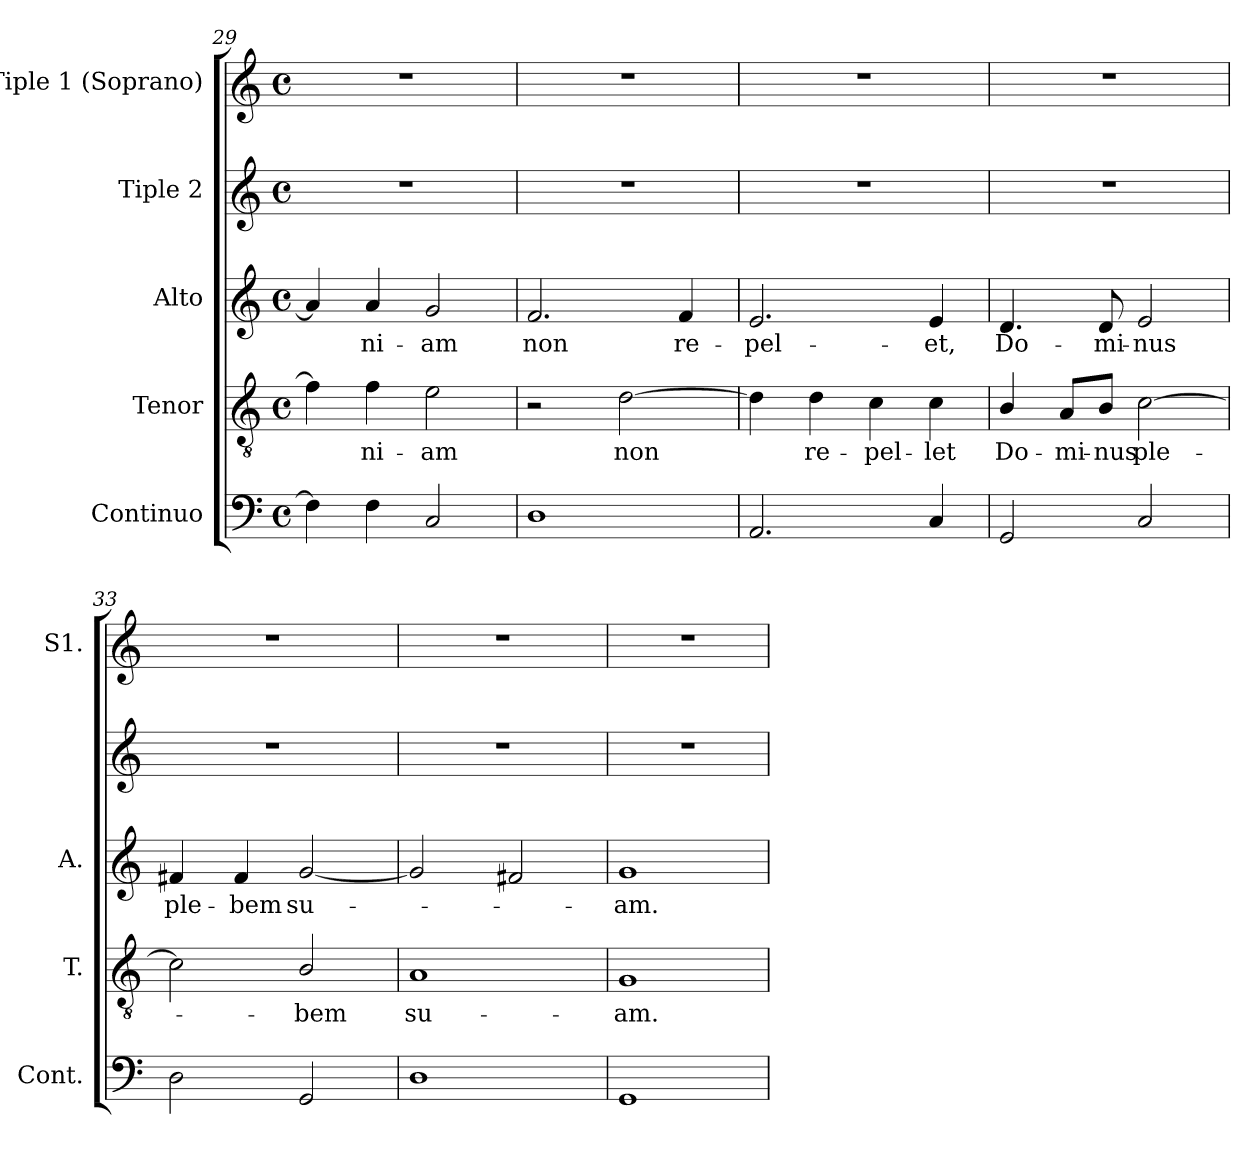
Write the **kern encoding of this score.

**kern	**kern	**text	**kern	**text	**kern	**kern
*part5	*part4	*part4	*part3	*part3	*part2	*part1
*staff5	*staff4	*staff4	*staff3	*staff3	*staff2	*staff1
*I"Continuo	*I"Tenor	*	*I"Alto	*	*I"Tiple 2	*I"Tiple 1 (Soprano)
*I'Cont.	*I'T.	*	*I'A.	*	*	*I'S1.
*clefF4	*clefGv2	*	*clefG2	*	*clefG2	*clefG2
*	*ITrd7c12	*	*	*	*	*
*k[]	*k[]	*	*k[]	*	*k[]	*k[]
*C:	*C:	*	*C:	*	*C:	*C:
*M4/4	*M4/4	*	*M4/4	*	*M4/4	*M4/4
*met(c)	*met(c)	*	*met(c)	*	*met(c)	*met(c)
=29	=29	=29	=29	=29	=29	=29
4Fi\]	4Fi\]	.	4ai/]	.	1r	1r
!	!	!LO:LY:b:color=#000000	!	!	!	!
!	!	!	!	!LO:LY:b:color=#000000	!	!
4Fi\	4Fi\	-ni-	4ai/	-ni-	.	.
!	!	!LO:LY:b:color=#000000	!	!	!	!
!	!	!	!	!LO:LY:b:color=#000000	!	!
2Ci/	2Ei\	-am	2gi/	-am	.	.
=30	=30	=30	=30	=30	=30	=30
!	!	!	!	!LO:LY:b:color=#000000	!	!
1Di	2r	.	2.fi/	non	1r	1r
!	!	!LO:LY:b:color=#000000	!	!	!	!
.	[2Di\	non	.	.	.	.
!	!	!	!	!LO:LY:b:color=#000000	!	!
.	.	.	4fi/	re-	.	.
=31	=31	=31	=31	=31	=31	=31
!	!	!	!	!LO:LY:b:color=#000000	!	!
2.AAi/	4Di\]	.	2.ei/	-pel-	1r	1r
!	!	!LO:LY:b:color=#000000	!	!	!	!
.	4Di\	re-	.	.	.	.
!	!	!LO:LY:b:color=#000000	!	!	!	!
.	4Ci\	-pel-	.	.	.	.
!	!	!LO:LY:b:color=#000000	!	!	!	!
!	!	!	!	!LO:LY:b:color=#000000	!	!
4Ci/	4Ci\	-let	4ei/	-et,	.	.
=32	=32	=32	=32	=32	=32	=32
!	!	!LO:LY:b:color=#000000	!	!	!	!
!	!	!	!	!LO:LY:b:color=#000000	!	!
2GGi/	4BBi/	Do-	4.di/	Do-	1r	1r
!	!	!LO:LY:b:color=#000000	!	!	!	!
.	8AAi/L	-mi-	.	.	.	.
!	!	!LO:LY:b:color=#000000	!	!	!	!
!	!	!	!	!LO:LY:b:color=#000000	!	!
.	8BBi/J	-nus	8di/	-mi-	.	.
!	!	!LO:LY:b:color=#000000	!	!	!	!
!	!	!	!	!LO:LY:b:color=#000000	!	!
2Ci/	[2Ci\	ple-	2ei/	-nus	.	.
=33	=33	=33	=33	=33	=33	=33
!	!	!	!	!LO:LY:b:color=#000000	!	!
2Di\	2Ci\]	.	4f#Xi/	ple-	1r	1r
!	!	!	!	!LO:LY:b:color=#000000	!	!
.	.	.	4f#i/	-bem	.	.
!	!	!LO:LY:b:color=#000000	!	!	!	!
!	!	!	!	!LO:LY:b:color=#000000	!	!
2GGi/	2BBi/	-bem	[2gi/	su-	.	.
!!LO:LB:g=z
=34	=34	=34	=34	=34	=34	=34
!	!	!LO:LY:b:color=#000000	!	!	!	!
1Di	1AAi	su-	2gi/]	.	1r	1r
.	.	.	2f#i/	.	.	.
=35	=35	=35	=35	=35	=35	=35
!	!	!LO:LY:b:color=#000000	!	!	!	!
!	!	!	!	!LO:LY:b:color=#000000	!	!
1GGi	1GGi	-am.	1gi	-am.	1r	1r
=	=	=	=	=	=	=
*-	*-	*-	*-	*-	*-	*-
